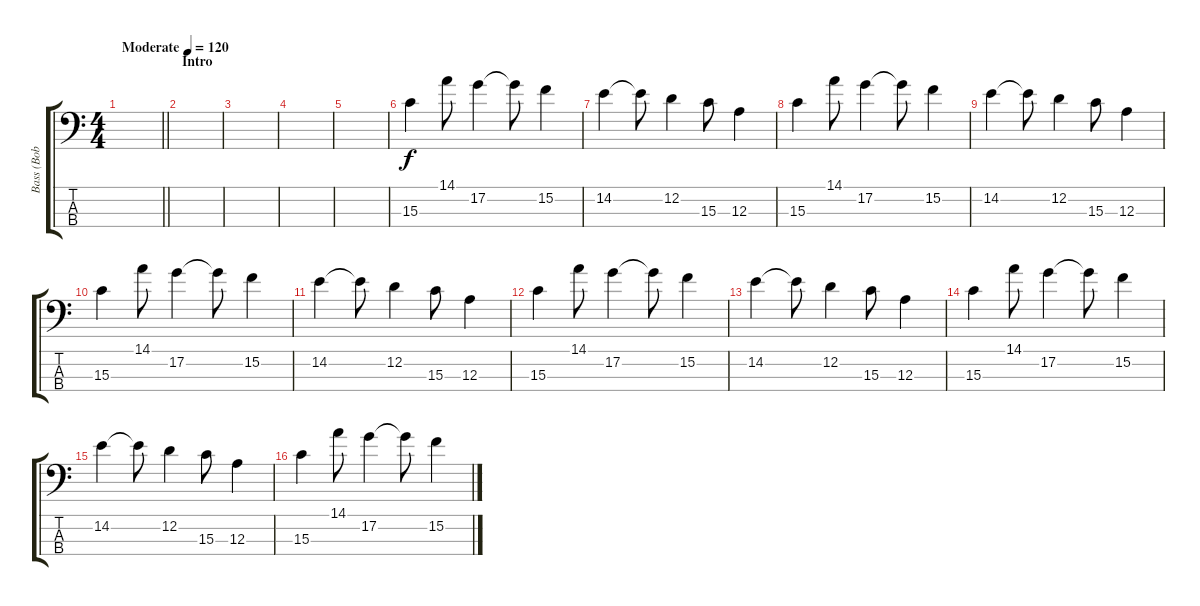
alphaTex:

\track ("Bass (Bob Hardy)" "Bass (Bob ") {instrument electricbassfinger}
\staff {score tabs}
\tuning (G2 D2 A1 E1) {hide}
\ts (4 4)
\tempo (120 "Moderate")
\clef f4
\barLineRight lightlight
\ks c
|
\section ("" "Intro")
|
|
|
|
15.3.4 14.1.8 17.2.4 17.2{t}.8 15.2.4 |
14.2.4 14.2{t}.8 12.2.4 15.3.8 12.3.4 |
15.3.4 14.1.8 17.2.4 17.2{t}.8 15.2.4 |
14.2.4 14.2{t}.8 12.2.4 15.3.8 12.3.4 |
15.3.4 14.1.8 17.2.4 17.2{t}.8 15.2.4 |
14.2.4 14.2{t}.8 12.2.4 15.3.8 12.3.4 |
15.3.4 14.1.8 17.2.4 17.2{t}.8 15.2.4 |
14.2.4 14.2{t}.8 12.2.4 15.3.8 12.3.4 |
15.3.4 14.1.8 17.2.4 17.2{t}.8 15.2.4 |
14.2.4 14.2{t}.8 12.2.4 15.3.8 12.3.4 |
15.3.4 14.1.8 17.2.4 17.2{t}.8 15.2.4
